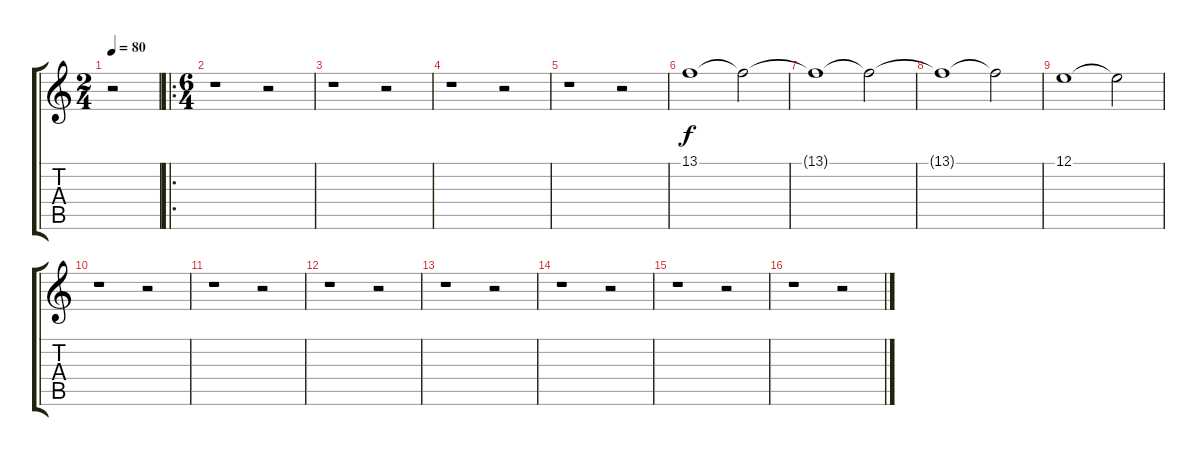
\track "" {instrument fx6goblins}
\staff {score tabs}
\tuning (E4 B3 G3 D3 A2 E2) {hide}
\ts (2 4)
\tempo 80
\clef g2
\ks c
r.2{dy f instrument fx6goblins} |
\ro
\ts (6 4)
r.1 r.2 |
r.1 r.2 |
r.1 r.2 |
r.1 r.2 |
13.1.1 13.1{t}.2 |
13.1{t}.1 13.1{t}.2 |
13.1{t}.1 13.1{t}.2 |
12.1.1 12.1{t}.2 |
r.1 r.2 |
r.1 r.2 |
r.1 r.2 |
r.1 r.2 |
r.1 r.2 |
r.1 r.2 |
r.1 r.2
